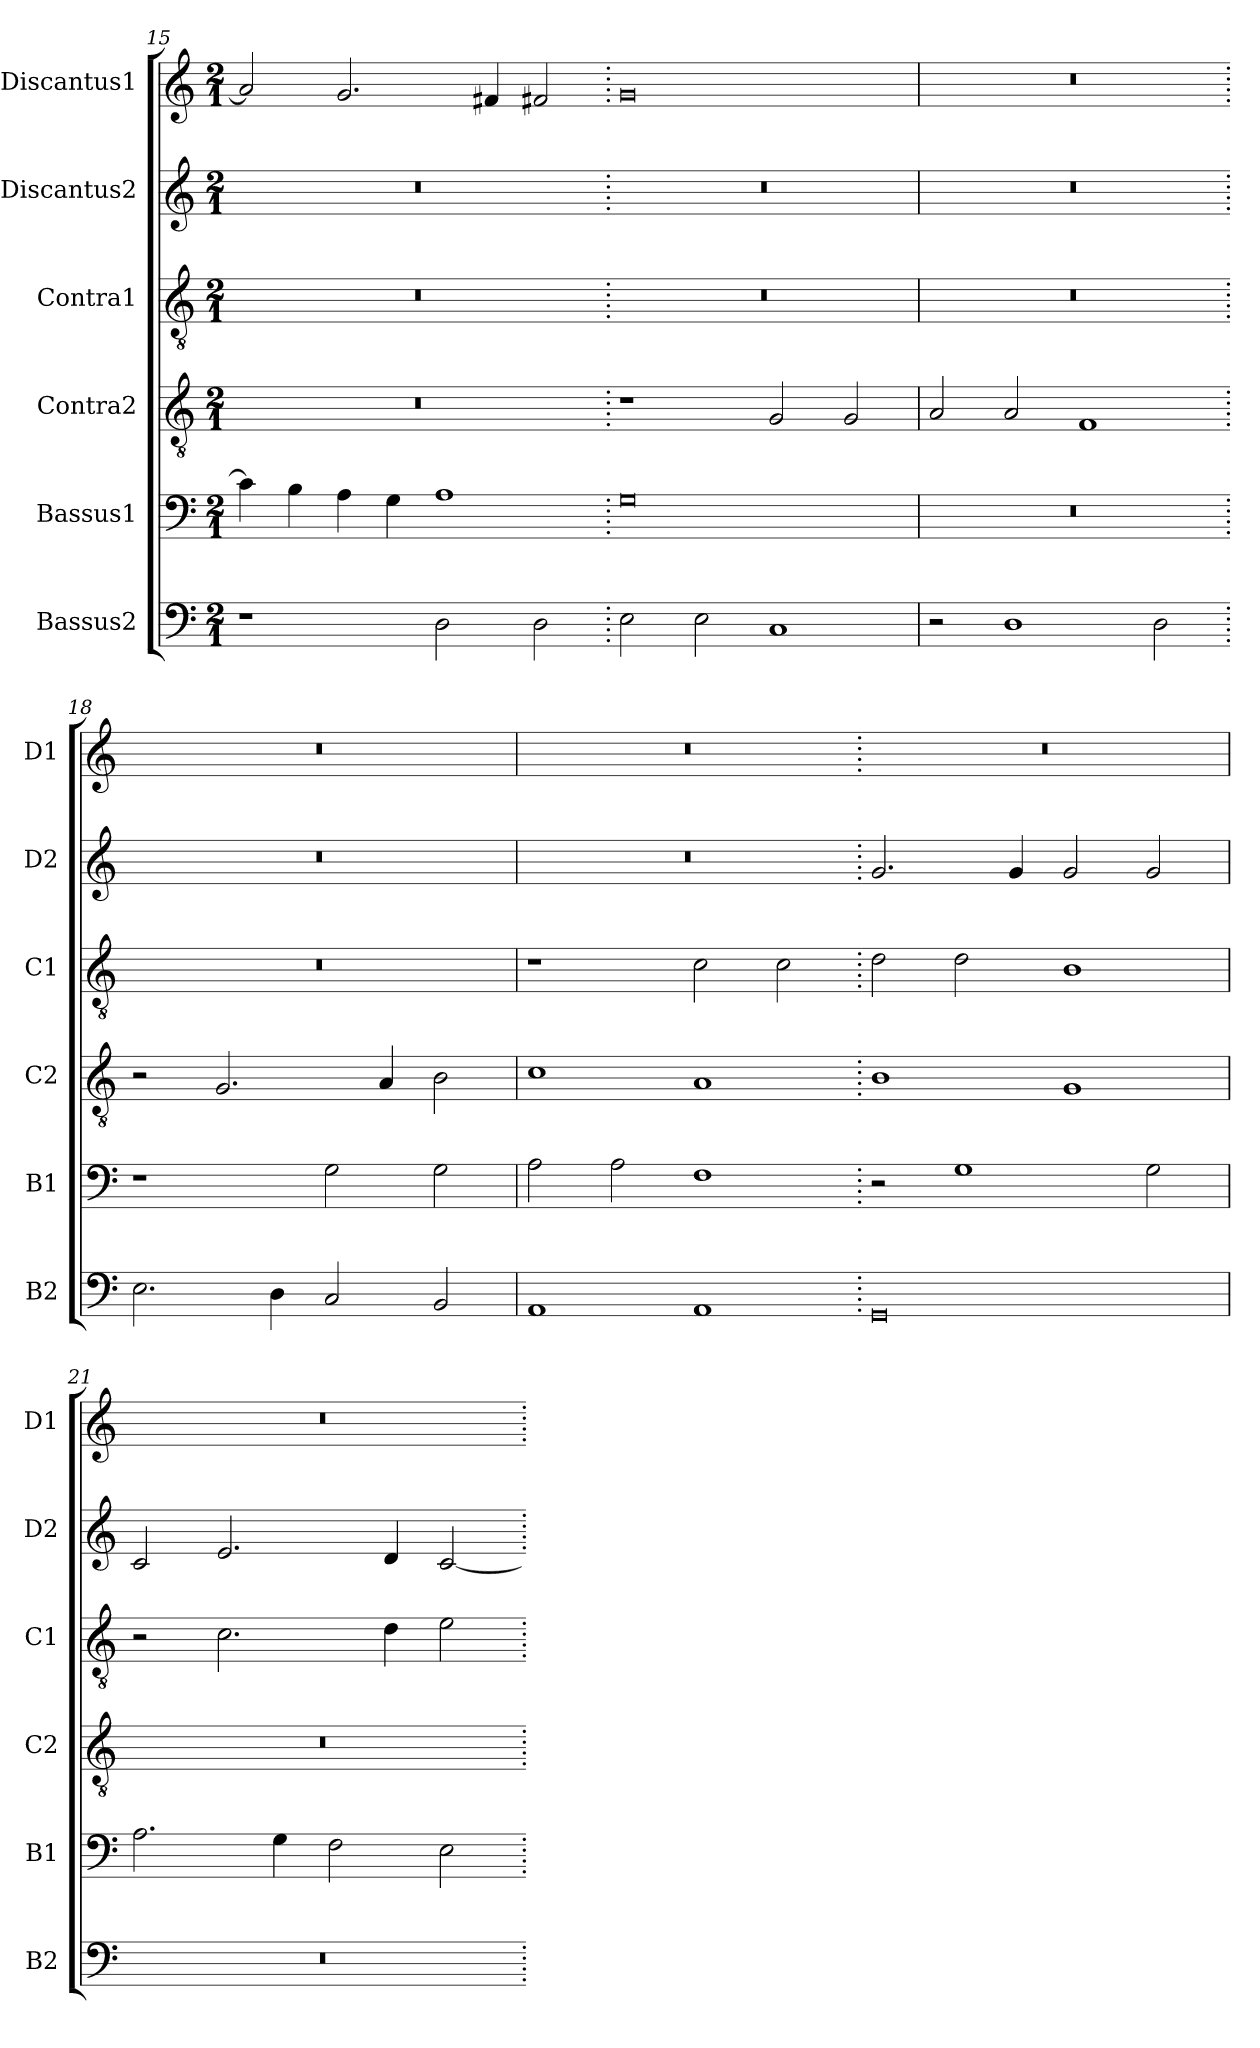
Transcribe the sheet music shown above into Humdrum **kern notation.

**kern	**kern	**kern	**kern	**kern	**kern
*part6	*part5	*part4	*part3	*part2	*part1
*staff6	*staff5	*staff4	*staff3	*staff2	*staff1
*I"Bassus2	*I"Bassus1	*I"Contra2	*I"Contra1	*I"Discantus2	*I"Discantus1
*I'B2	*I'B1	*I'C2	*I'C1	*I'D2	*I'D1
*clefF4	*clefF4	*clefGv2	*clefGv2	*clefG2	*clefG2
*k[]	*k[]	*k[]	*k[]	*k[]	*k[]
*M2/1	*M2/1	*M2/1	*M2/1	*M2/1	*M2/1
=15	=15	=15	=15	=15	=15
1r	4c\]	0r	0r	0r	2a/]
.	4B\	.	.	.	.
.	4A\	.	.	.	2.g/
.	4G\	.	.	.	.
2D\	1A	.	.	.	.
.	.	.	.	.	4f#X/
2D\	.	.	.	.	2f#X/
=16.	=16.	=16.	=16.	=16.	=16.
2E\	0G	1r	0r	0r	0g
2E\	.	.	.	.	.
1C	.	2G/	.	.	.
.	.	2G/	.	.	.
=17	=17	=17	=17	=17	=17
2r	0r	2A/	0r	0r	0r
1D	.	2A/	.	.	.
.	.	1F	.	.	.
2D\	.	.	.	.	.
=18.	=18.	=18.	=18.	=18.	=18.
2.E\	1r	2r	0r	0r	0r
.	.	2.G/	.	.	.
4D\	.	.	.	.	.
2C/	2G\	.	.	.	.
.	.	4A/	.	.	.
2BB/	2G\	2B\	.	.	.
=19	=19	=19	=19	=19	=19
1AA	2A\	1c	1r	0r	0r
.	2A\	.	.	.	.
1AA	1F	1A	2c\	.	.
.	.	.	2c\	.	.
=20.	=20.	=20.	=20.	=20.	=20.
0GG	2r	1B	2d\	2.g/	0r
.	1G	.	2d\	.	.
.	.	.	.	4g/	.
.	.	1G	1B	2g/	.
.	2G\	.	.	2g/	.
=21	=21	=21	=21	=21	=21
0r	2.A\	0r	2r	2c/	0r
.	.	.	2.c\	2.e/	.
.	4G\	.	.	.	.
.	2F\	.	.	.	.
.	.	.	4d\	4d/	.
.	2E\	.	2e\	[2c/	.
=.	=.	=.	=.	=.	=.
*-	*-	*-	*-	*-	*-
